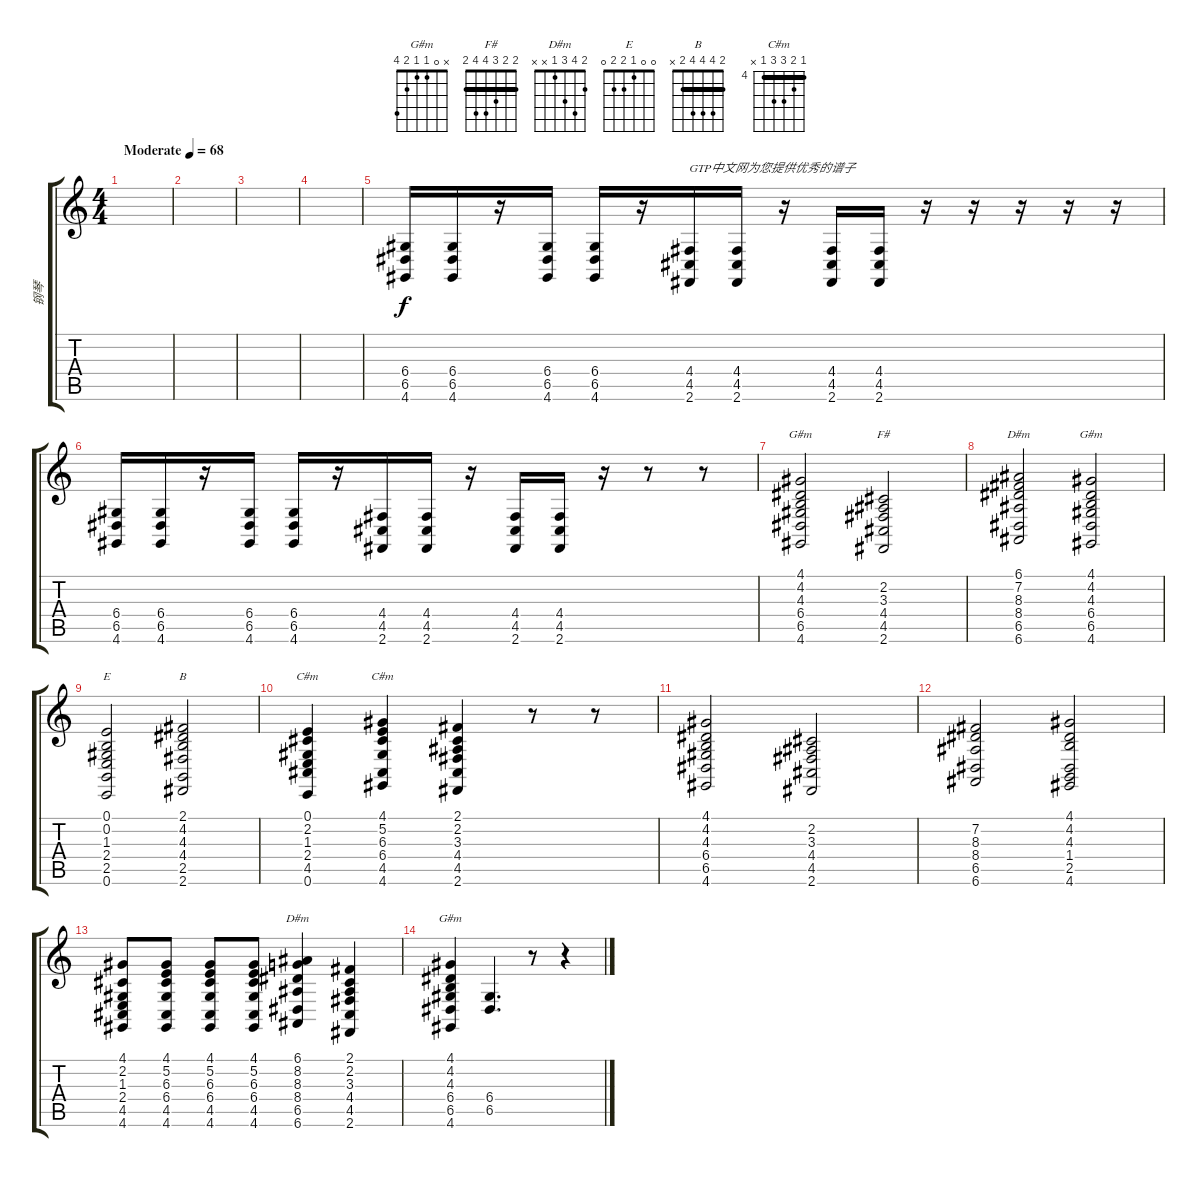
\track ("钢琴" "钢琴") {instrument acousticgrandpiano}
\staff {score tabs}
\tuning (E4 B3 G3 D3 A2 E2) {hide}
\chord ("G#m" 4 4 4 6 6 4) {firstfret 4 barre 4}
\chord ("F#" 2 2 3 4 4 2) {barre 2}
\chord ("D#m" 6 7 8 8 6 x) {firstfret 6 barre 6}
\chord ("G#m" 4 4 4 1 2 4) {barre 4}
\chord ("E" 0 0 1 2 2 0)
\chord ("B" 2 4 4 4 2 x) {barre 2}
\chord ("C#m" 0 2 1 2 4 x)
\chord ("C#m" 4 5 6 6 4 x) {firstfret 4 barre 4}
\chord ("D#m" 2 4 3 1 x x)
\chord ("G#m" x 0 1 1 2 4)
\ts (4 4)
\tempo (68 "Moderate")
\clef g2
\ks c
|
|
|
|
(6.4 6.5 4.6).16 (6.4 6.5 4.6).16 r.16 (6.4 6.5 4.6).16 (6.4 6.5 4.6).16 r.16 (4.4 4.5 2.6).16{txt "GTP中文网为您提供优秀的谱子"} (4.4 4.5 2.6).16 r.16 (4.4 4.5 2.6).16 (4.4 4.5 2.6).16 r.16 r.16 r.16 r.16 r.16 |
(6.4 6.5 4.6).16 (6.4 6.5 4.6).16 r.16 (6.4 6.5 4.6).16 (6.4 6.5 4.6).16 r.16 (4.4 4.5 2.6).16 (4.4 4.5 2.6).16 r.16 (4.4 4.5 2.6).16 (4.4 4.5 2.6).16 r.16 r.8 r.8 |
(4.1 4.2 4.3 6.4 6.5 4.6).2{ch "G#m"} (2.2 3.3 4.4 4.5 2.6).2{ch "F#"} |
(6.1 7.2 8.3 8.4 6.5 6.6).2{ch "D#m"} (4.1 4.2 4.3 6.4 6.5 4.6).2{ch "G#m"} |
(0.1 0.2 1.3 2.4 2.5 0.6).2{ch "E"} (2.1 4.2 4.3 4.4 2.5 2.6).2{ch "B"} |
(0.1 2.2 1.3 2.4 4.5 0.6).4{ch "C#m"} (4.1 5.2 6.3 6.4 4.5 4.6).4{ch "C#m"} (2.1 2.2 3.3 4.4 4.5 2.6).4 r.8 r.8 |
(4.1 4.2 4.3 6.4 6.5 4.6).2 (2.2 3.3 4.4 4.5 2.6).2 |
(7.2 8.3 8.4 6.5 6.6).2 (4.1 4.2 4.3 1.4 2.5 4.6).2 |
(4.1 2.2 1.3 2.4 4.5 4.6).8 (4.1 5.2 6.3 6.4 4.5 4.6).8 (4.1 5.2 6.3 6.4 4.5 4.6).8 (4.1 5.2 6.3 6.4 4.5 4.6).8 (6.1 8.2 8.3 8.4 6.5 6.6).4{ch "D#m"} (2.1 2.2 3.3 4.4 4.5 2.6).4 |
(4.1 4.2 4.3 6.4 6.5 4.6).4{ch "G#m"} (6.4 6.5).4{d} r.8 r.4
